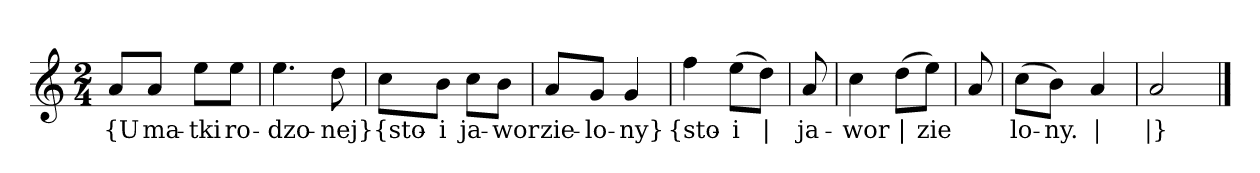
**kern	**text
*part1	*part1
*staff1	*staff1
*clefG2	*
*k[]	*
*a:	*
*M2/4	*
=	=
8a/L	{U
8a/J	ma-
8ee\L	-tki
8ee\J	ro-
=2	=2
4.ee	-dzo-
8dd	-nej}
=3y	=3y
8cc\L	{sto-
8b\J	-i
8cc\L	ja-
8b\J	-wor
=4	=4
8a/L	zie-
8g/J	-lo-
4g	-ny}
=5y	=5y
4ff	{sto-
(8ee\L	-i
8dd\J)	|
=6y	=6y
8a	ja-
=7	=7
4cc	-wor
(8dd\L	|
8ee\J)	zie
=8y	=8y
8a	--
=9	=9
(8cc\L	-lo-
8b\J)	-ny.
4a	|
=10	=10
2a	|}
==	==
*-	*-
